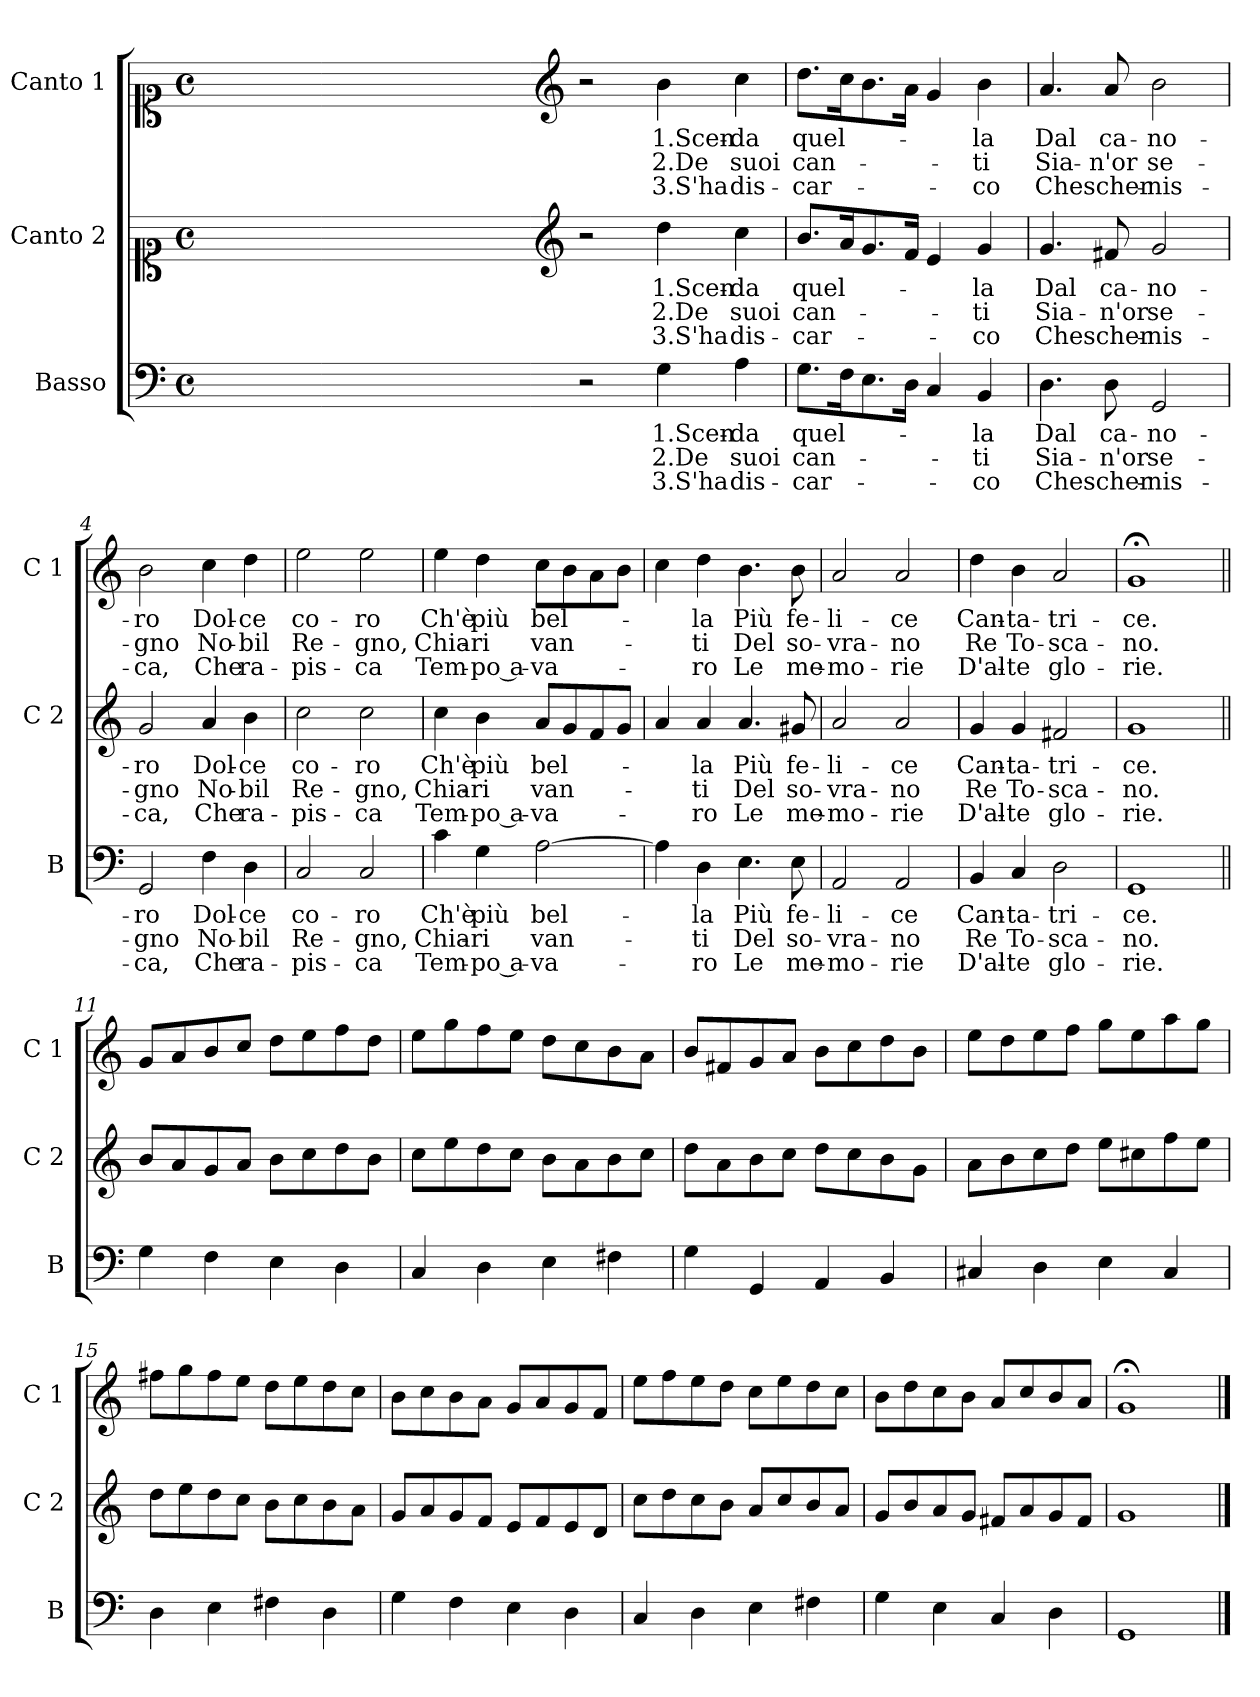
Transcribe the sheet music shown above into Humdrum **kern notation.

**kern	**text	**text	**text	**kern	**text	**text	**text	**kern	**text	**text	**text
*part3	*part3	*part3	*part3	*part2	*part2	*part2	*part2	*part1	*part1	*part1	*part1
*staff3	*staff3	*staff3	*staff3	*staff2	*staff2	*staff2	*staff2	*staff1	*staff1	*staff1	*staff1
*I"Basso	*	*	*	*I"Canto 2	*	*	*	*I"Canto 1	*	*	*
*I'B	*	*	*	*I'C 2	*	*	*	*I'C 1	*	*	*
*clefF4	*	*	*	*clefC1	*	*	*	*clefC1	*	*	*
*k[]	*	*	*	*k[]	*	*	*	*k[]	*	*	*
*C:	*	*	*	*C:	*	*	*	*C:	*	*	*
*M4/4	*	*	*	*M4/4	*	*	*	*M4/4	*	*	*
*met(c)	*	*	*	*met(c)	*	*	*	*met(c)	*	*	*
=	=	=	=	=	=	=	=	=	=	=	=
1ryy	.	.	.	1ryy	.	.	.	1ryy	.	.	.
=1X-	=1X-	=1X-	=1X-	=1X-	=1X-	=1X-	=1X-	=1X-	=1X-	=1X-	=1X-
4ryy	.	.	.	4ryy	.	.	.	4ryy	.	.	.
4ryy	.	.	.	4ryy	.	.	.	4ryy	.	.	.
4ryy	.	.	.	4ryy	.	.	.	4ryy	.	.	.
4ryy	.	.	.	4ryy	.	.	.	4ryy	.	.	.
=1-	=1-	=1-	=1-	=1-	=1-	=1-	=1-	=1-	=1-	=1-	=1-
*	*	*	*	*clefG2	*	*	*	*clefG2	*	*	*
2r	.	.	.	2r	.	.	.	2r	.	.	.
!	!LO:LY:b	!LO:LY:b	!LO:LY:b	!	!LO:LY:b	!LO:LY:b	!LO:LY:b	!	!LO:LY:b	!LO:LY:b	!LO:LY:b
4G\	1.Scen-	2.De	3.S'ha	4dd\	1.Scen-	2.De	3.S'ha	4b\	1.Scen-	2.De	3.S'ha
!	!LO:LY:b	!LO:LY:b	!LO:LY:b	!	!LO:LY:b	!LO:LY:b	!LO:LY:b	!	!LO:LY:b	!LO:LY:b	!LO:LY:b
4A\	-da	suoi	dis-	4cc\	-da	suoi	dis-	4cc\	-da	suoi	dis-
=2	=2	=2	=2	=2	=2	=2	=2	=2	=2	=2	=2
!	!LO:LY:b	!LO:LY:b	!LO:LY:b	!	!LO:LY:b	!LO:LY:b	!LO:LY:b	!	!LO:LY:b	!LO:LY:b	!LO:LY:b
8.G\L	quel-	can-	-car-	8.b/L	quel-	can-	-car-	8.dd\L	quel-	can-	-car-
16F\k	.	.	.	16a/k	.	.	.	16cc\k	.	.	.
8.E\	.	.	.	8.g/	.	.	.	8.b\	.	.	.
16D\Jk	.	.	.	16f/Jk	.	.	.	16a\Jk	.	.	.
4C/	.	.	.	4e/	.	.	.	4g/	.	.	.
!	!LO:LY:b	!LO:LY:b	!LO:LY:b	!	!LO:LY:b	!LO:LY:b	!LO:LY:b	!	!LO:LY:b	!LO:LY:b	!LO:LY:b
4BB/	-la	-ti	-co	4g/	-la	-ti	-co	4b\	-la	-ti	-co
=3	=3	=3	=3	=3	=3	=3	=3	=3	=3	=3	=3
!	!LO:LY:b	!LO:LY:b	!LO:LY:b	!	!LO:LY:b	!LO:LY:b	!LO:LY:b	!	!LO:LY:b	!LO:LY:b	!LO:LY:b
4.D\	Dal	Sia-	Che	4.g/	Dal	Sia-	Che	4.a/	Dal	Sia-	Che
!	!LO:LY:b	!LO:LY:b	!LO:LY:b	!	!LO:LY:b	!LO:LY:b	!LO:LY:b	!	!LO:LY:b	!LO:LY:b	!LO:LY:b
8D\	ca-	-n'or	scher-	8f#X/	ca-	-n'or	scher-	8a/	ca-	-n'or	scher-
!	!LO:LY:b	!LO:LY:b	!LO:LY:b	!	!LO:LY:b	!LO:LY:b	!LO:LY:b	!	!LO:LY:b	!LO:LY:b	!LO:LY:b
2GG/	-no-	se-	-nis-	2g/	-no-	se-	-nis-	2b\	-no-	se-	-nis-
=4	=4	=4	=4	=4	=4	=4	=4	=4	=4	=4	=4
!	!LO:LY:b	!LO:LY:b	!LO:LY:b	!	!LO:LY:b	!LO:LY:b	!LO:LY:b	!	!LO:LY:b	!LO:LY:b	!LO:LY:b
2GG/	-ro	-gno	-ca,	2g/	-ro	-gno	-ca,	2b\	-ro	-gno	-ca,
!	!LO:LY:b	!LO:LY:b	!LO:LY:b	!	!LO:LY:b	!LO:LY:b	!LO:LY:b	!	!LO:LY:b	!LO:LY:b	!LO:LY:b
4F\	Dol-	No-	Che	4a/	Dol-	No-	Che	4cc\	Dol-	No-	Che
!	!LO:LY:b	!LO:LY:b	!LO:LY:b	!	!LO:LY:b	!LO:LY:b	!LO:LY:b	!	!LO:LY:b	!LO:LY:b	!LO:LY:b
4D\	-ce	-bil	ra-	4b\	-ce	-bil	ra-	4dd\	-ce	-bil	ra-
=5	=5	=5	=5	=5	=5	=5	=5	=5	=5	=5	=5
!	!LO:LY:b	!LO:LY:b	!LO:LY:b	!	!LO:LY:b	!LO:LY:b	!LO:LY:b	!	!LO:LY:b	!LO:LY:b	!LO:LY:b
2C/	co-	Re-	-pis-	2cc\	co-	Re-	-pis-	2ee\	co-	Re-	-pis-
!	!LO:LY:b	!LO:LY:b	!LO:LY:b	!	!LO:LY:b	!LO:LY:b	!LO:LY:b	!	!LO:LY:b	!LO:LY:b	!LO:LY:b
2C/	-ro	-gno,	-ca	2cc\	-ro	-gno,	-ca	2ee\	-ro	-gno,	-ca
!!LO:LB:g=z
=6	=6	=6	=6	=6	=6	=6	=6	=6	=6	=6	=6
!	!LO:LY:b	!LO:LY:b	!LO:LY:b	!	!LO:LY:b	!LO:LY:b	!LO:LY:b	!	!LO:LY:b	!LO:LY:b	!LO:LY:b
4c\	Ch'è	Chia-	Tem-	4cc\	Ch'è	Chia-	Tem-	4ee\	Ch'è	Chia-	Tem-
!	!LO:LY:b	!LO:LY:b	!LO:LY:b	!	!LO:LY:b	!LO:LY:b	!LO:LY:b	!	!LO:LY:b	!LO:LY:b	!LO:LY:b
4G\	più	-ri	-po a-	4b\	più	-ri	-po a-	4dd\	più	-ri	-po a-
!	!LO:LY:b	!LO:LY:b	!LO:LY:b	!	!LO:LY:b	!LO:LY:b	!LO:LY:b	!	!LO:LY:b	!LO:LY:b	!LO:LY:b
[2A\	bel-	van-	-va-	8a/L	bel-	van-	-va-	8cc\L	bel-	van-	-va-
.	.	.	.	8g/	.	.	.	8b\	.	.	.
.	.	.	.	8f/	.	.	.	8a\	.	.	.
.	.	.	.	8g/J	.	.	.	8b\J	.	.	.
=7	=7	=7	=7	=7	=7	=7	=7	=7	=7	=7	=7
4A\]	.	.	.	4a/	.	.	.	4cc\	.	.	.
!	!LO:LY:b	!LO:LY:b	!LO:LY:b	!	!LO:LY:b	!LO:LY:b	!LO:LY:b	!	!LO:LY:b	!LO:LY:b	!LO:LY:b
4D\	-la	-ti	-ro	4a/	-la	-ti	-ro	4dd\	-la	-ti	-ro
!	!LO:LY:b	!LO:LY:b	!LO:LY:b	!	!LO:LY:b	!LO:LY:b	!LO:LY:b	!	!LO:LY:b	!LO:LY:b	!LO:LY:b
4.E\	Più	Del	Le	4.a/	Più	Del	Le	4.b\	Più	Del	Le
!	!LO:LY:b	!LO:LY:b	!LO:LY:b	!	!LO:LY:b	!LO:LY:b	!LO:LY:b	!	!LO:LY:b	!LO:LY:b	!LO:LY:b
8E\	fe-	so-	me-	8g#X/	fe-	so-	me-	8b\	fe-	so-	me-
=8	=8	=8	=8	=8	=8	=8	=8	=8	=8	=8	=8
!	!LO:LY:b	!LO:LY:b	!LO:LY:b	!	!LO:LY:b	!LO:LY:b	!LO:LY:b	!	!LO:LY:b	!LO:LY:b	!LO:LY:b
2AA/	-li-	-vra-	-mo-	2a/	-li-	-vra-	-mo-	2a/	-li-	-vra-	-mo-
!	!LO:LY:b	!LO:LY:b	!LO:LY:b	!	!LO:LY:b	!LO:LY:b	!LO:LY:b	!	!LO:LY:b	!LO:LY:b	!LO:LY:b
2AA/	-ce	-no	-rie	2a/	-ce	-no	-rie	2a/	-ce	-no	-rie
=9	=9	=9	=9	=9	=9	=9	=9	=9	=9	=9	=9
!	!LO:LY:b	!LO:LY:b	!LO:LY:b	!	!LO:LY:b	!LO:LY:b	!LO:LY:b	!	!LO:LY:b	!LO:LY:b	!LO:LY:b
4BB/	Can-	Re	D'al-	4g/	Can-	Re	D'al-	4dd\	Can-	Re	D'al-
!	!LO:LY:b	!LO:LY:b	!LO:LY:b	!	!LO:LY:b	!LO:LY:b	!LO:LY:b	!	!LO:LY:b	!LO:LY:b	!LO:LY:b
4C/	-ta-	To-	-te	4g/	-ta-	To-	-te	4b\	-ta-	To-	-te
!	!LO:LY:b	!LO:LY:b	!LO:LY:b	!	!LO:LY:b	!LO:LY:b	!LO:LY:b	!	!LO:LY:b	!LO:LY:b	!LO:LY:b
2D\	-tri-	-sca-	glo-	2f#X/	-tri-	-sca-	glo-	2a/	-tri-	-sca-	glo-
=10	=10	=10	=10	=10	=10	=10	=10	=10	=10	=10	=10
!	!LO:LY:b	!LO:LY:b	!LO:LY:b	!	!LO:LY:b	!LO:LY:b	!LO:LY:b	!	!LO:LY:b	!LO:LY:b	!LO:LY:b
1GG	-ce.	-no.	-rie.	1g	-ce.	-no.	-rie.	1g;<	-ce.	-no.	-rie.
!!LO:PB:g=z
=11||	=11||	=11||	=11||	=11||	=11||	=11||	=11||	=11||	=11||	=11||	=11||
4G\	.	.	.	8b/L	.	.	.	8g/L	.	.	.
.	.	.	.	8a/	.	.	.	8a/	.	.	.
4F\	.	.	.	8g/	.	.	.	8b/	.	.	.
.	.	.	.	8a/J	.	.	.	8cc/J	.	.	.
4E\	.	.	.	8b\L	.	.	.	8dd\L	.	.	.
.	.	.	.	8cc\	.	.	.	8ee\	.	.	.
4D\	.	.	.	8dd\	.	.	.	8ff\	.	.	.
.	.	.	.	8b\J	.	.	.	8dd\J	.	.	.
=12	=12	=12	=12	=12	=12	=12	=12	=12	=12	=12	=12
4C/	.	.	.	8cc\L	.	.	.	8ee\L	.	.	.
.	.	.	.	8ee\	.	.	.	8gg\	.	.	.
4D\	.	.	.	8dd\	.	.	.	8ff\	.	.	.
.	.	.	.	8cc\J	.	.	.	8ee\J	.	.	.
4E\	.	.	.	8b\L	.	.	.	8dd\L	.	.	.
.	.	.	.	8a\	.	.	.	8cc\	.	.	.
4F#X\	.	.	.	8b\	.	.	.	8b\	.	.	.
.	.	.	.	8cc\J	.	.	.	8a\J	.	.	.
=13	=13	=13	=13	=13	=13	=13	=13	=13	=13	=13	=13
4G\	.	.	.	8dd\L	.	.	.	8b/L	.	.	.
.	.	.	.	8a\	.	.	.	8f#X/	.	.	.
4GG/	.	.	.	8b\	.	.	.	8g/	.	.	.
.	.	.	.	8cc\J	.	.	.	8a/J	.	.	.
4AA/	.	.	.	8dd\L	.	.	.	8b\L	.	.	.
.	.	.	.	8cc\	.	.	.	8cc\	.	.	.
4BB/	.	.	.	8b\	.	.	.	8dd\	.	.	.
.	.	.	.	8g\J	.	.	.	8b\J	.	.	.
=14	=14	=14	=14	=14	=14	=14	=14	=14	=14	=14	=14
4C#X/	.	.	.	8a\L	.	.	.	8ee\L	.	.	.
.	.	.	.	8b\	.	.	.	8dd\	.	.	.
4D\	.	.	.	8cc\	.	.	.	8ee\	.	.	.
.	.	.	.	8dd\J	.	.	.	8ff\J	.	.	.
4E\	.	.	.	8ee\L	.	.	.	8gg\L	.	.	.
.	.	.	.	8cc#X\	.	.	.	8ee\	.	.	.
4C#/	.	.	.	8ff\	.	.	.	8aa\	.	.	.
.	.	.	.	8ee\J	.	.	.	8gg\J	.	.	.
!!LO:LB:g=z
=15	=15	=15	=15	=15	=15	=15	=15	=15	=15	=15	=15
4D\	.	.	.	8dd\L	.	.	.	8ff#X\L	.	.	.
.	.	.	.	8ee\	.	.	.	8gg\	.	.	.
4E\	.	.	.	8dd\	.	.	.	8ff#\	.	.	.
.	.	.	.	8cc\J	.	.	.	8ee\J	.	.	.
4F#X\	.	.	.	8b\L	.	.	.	8dd\L	.	.	.
.	.	.	.	8cc\	.	.	.	8ee\	.	.	.
4D\	.	.	.	8b\	.	.	.	8dd\	.	.	.
.	.	.	.	8a\J	.	.	.	8cc\J	.	.	.
=16	=16	=16	=16	=16	=16	=16	=16	=16	=16	=16	=16
4G\	.	.	.	8g/L	.	.	.	8b\L	.	.	.
.	.	.	.	8a/	.	.	.	8cc\	.	.	.
4F\	.	.	.	8g/	.	.	.	8b\	.	.	.
.	.	.	.	8f/J	.	.	.	8a\J	.	.	.
4E\	.	.	.	8e/L	.	.	.	8g/L	.	.	.
.	.	.	.	8f/	.	.	.	8a/	.	.	.
4D\	.	.	.	8e/	.	.	.	8g/	.	.	.
.	.	.	.	8d/J	.	.	.	8f/J	.	.	.
=17	=17	=17	=17	=17	=17	=17	=17	=17	=17	=17	=17
4C/	.	.	.	8cc\L	.	.	.	8ee\L	.	.	.
.	.	.	.	8dd\	.	.	.	8ff\	.	.	.
4D\	.	.	.	8cc\	.	.	.	8ee\	.	.	.
.	.	.	.	8b\J	.	.	.	8dd\J	.	.	.
4E\	.	.	.	8a/L	.	.	.	8cc\L	.	.	.
.	.	.	.	8cc/	.	.	.	8ee\	.	.	.
4F#X\	.	.	.	8b/	.	.	.	8dd\	.	.	.
.	.	.	.	8a/J	.	.	.	8cc\J	.	.	.
=18	=18	=18	=18	=18	=18	=18	=18	=18	=18	=18	=18
4G\	.	.	.	8g/L	.	.	.	8b\L	.	.	.
.	.	.	.	8b/	.	.	.	8dd\	.	.	.
4E\	.	.	.	8a/	.	.	.	8cc\	.	.	.
.	.	.	.	8g/J	.	.	.	8b\J	.	.	.
4C/	.	.	.	8f#X/L	.	.	.	8a/L	.	.	.
.	.	.	.	8a/	.	.	.	8cc/	.	.	.
4D\	.	.	.	8g/	.	.	.	8b/	.	.	.
.	.	.	.	8f#/J	.	.	.	8a/J	.	.	.
=19	=19	=19	=19	=19	=19	=19	=19	=19	=19	=19	=19
1GG	.	.	.	1g	.	.	.	1g;<	.	.	.
==	==	==	==	==	==	==	==	==	==	==	==
*-	*-	*-	*-	*-	*-	*-	*-	*-	*-	*-	*-
